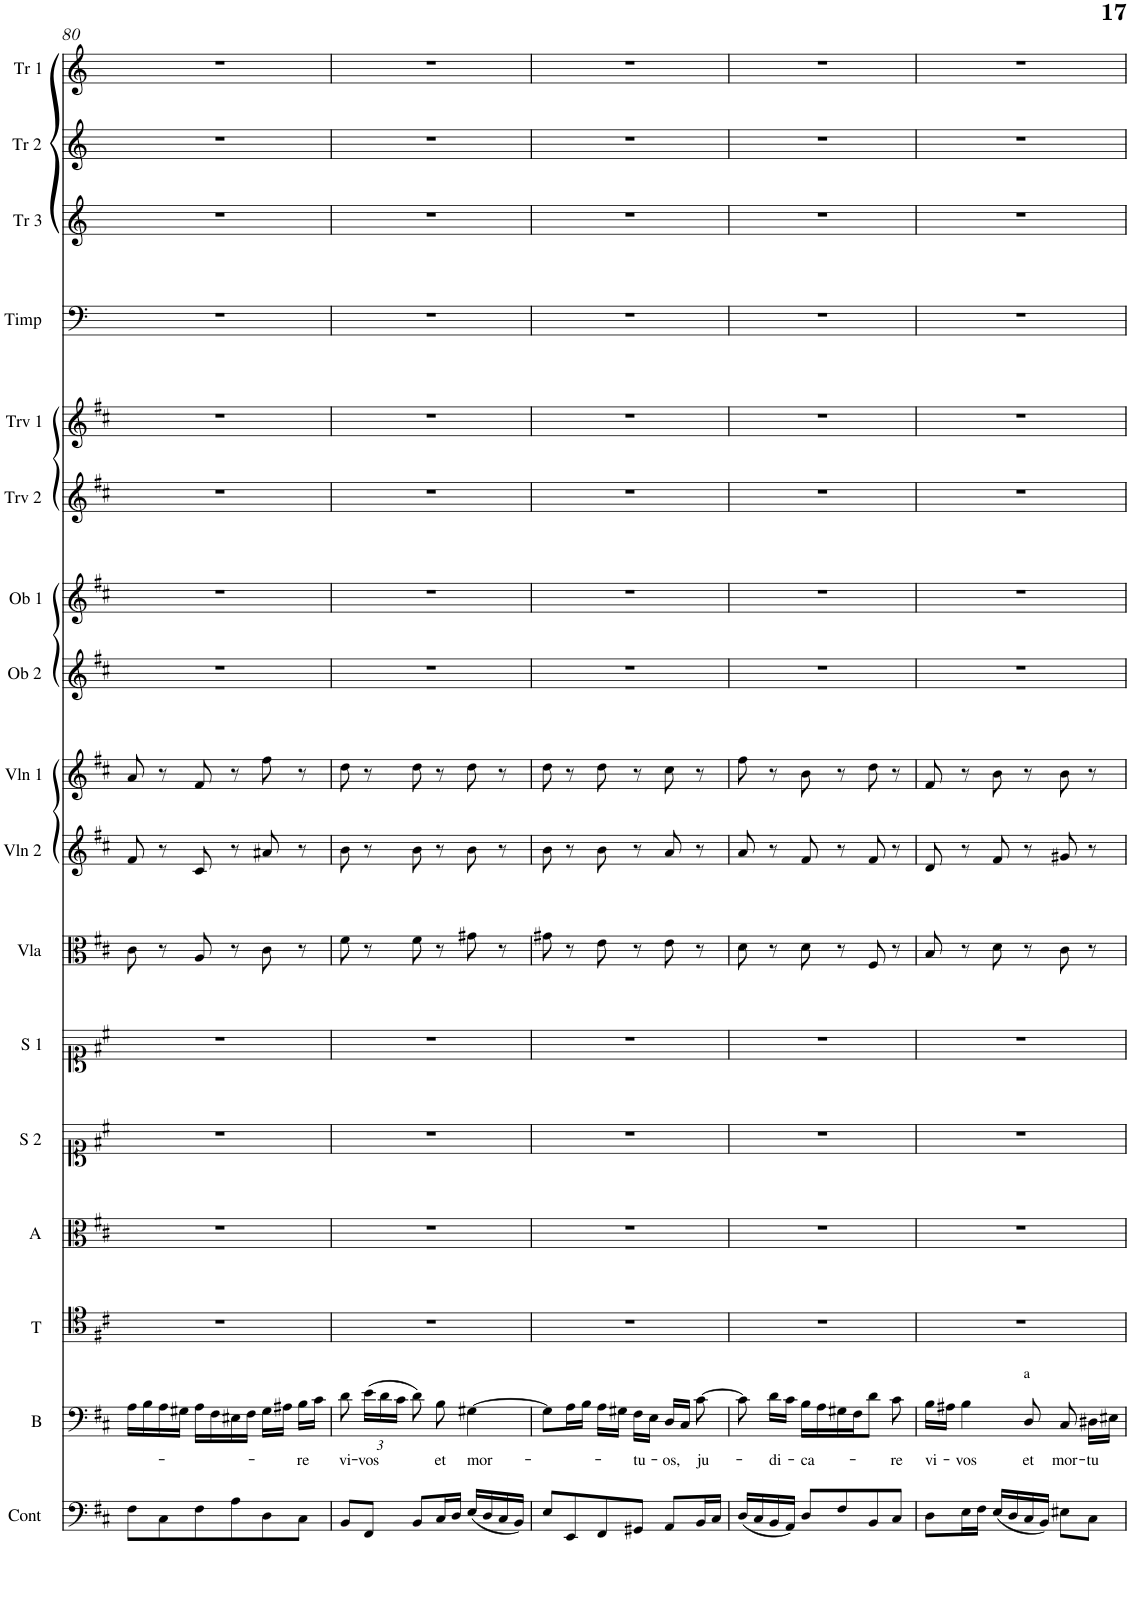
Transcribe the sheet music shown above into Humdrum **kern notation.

**kern	**kern	**text	**kern	**kern	**kern	**kern	**kern	**kern	**kern	**kern	**kern	**kern	**kern	**kern	**kern	**kern	**kern
*part17	*part16	*part16	*part15	*part14	*part13	*part12	*part11	*part10	*part9	*part8	*part7	*part6	*part5	*part4	*part3	*part2	*part1
*staff17	*staff16	*staff16	*staff15	*staff14	*staff13	*staff12	*staff11	*staff10	*staff9	*staff8	*staff7	*staff6	*staff5	*staff4	*staff3	*staff2	*staff1
*I"Continuo	*I"Bass	*	*I"Tenor	*I"Alto	*I"Soprano 2	*I"Soprano 1	*I"Viola	*I"Violin 2	*I"Violin 1	*I"Oboe 2	*I"Oboe 1	*I"Traverso 2	*I"Traverso 1	*I"Timpani	*I"Tromba 3	*I"Tromba 2	*I"Tromba 1
*I'Cont	*I'B	*	*I'T	*I'A	*I'S 2	*I'S 1	*I'Vla	*I'Vln 2	*I'Vln 1	*I'Ob 2	*I'Ob 1	*I'Trv 2	*I'Trv 1	*I'Timp	*I'Tr 3	*I'Tr 2	*I'Tr 1
!!LO:PB:g=z
*clefF4	*clefF4	*	*clefC4	*clefC3	*clefC1	*clefC1	*clefC3	*clefG2	*clefG2	*clefG2	*clefG2	*clefG2	*clefG2	*clefF4	*clefG2	*clefG2	*clefG2
*	*	*	*	*	*	*	*	*	*	*	*	*	*	*Trd-1c-2	*Trd-1c-2	*Trd-1c-2	*Trd-1c-2
*k[f#c#]	*k[f#c#]	*	*k[f#c#]	*k[f#c#]	*k[f#c#]	*k[f#c#]	*k[f#c#]	*k[f#c#]	*k[f#c#]	*k[f#c#]	*k[f#c#]	*k[f#c#]	*k[f#c#]	*k[]	*k[]	*k[]	*k[]
*M3/4	*M3/4	*	*M3/4	*M3/4	*M3/4	*M3/4	*M3/4	*M3/4	*M3/4	*M3/4	*M3/4	*M3/4	*M3/4	*M3/4	*M3/4	*M3/4	*M3/4
=80	=80	=80	=80	=80	=80	=80	=80	=80	=80	=80	=80	=80	=80	=80	=80	=80	=80
8F#\L	16A\LL	.	2.r	2.r	2.r	2.r	8c#\	8f#/	8a/	2.r	2.r	2.r	2.r	2.r	2.r	2.r	2.r
.	16B\	.	.	.	.	.	.	.	.	.	.	.	.	.	.	.	.
8C#\	16A\	.	.	.	.	.	8r	8r	8r	.	.	.	.	.	.	.	.
.	16G#X\JJ	.	.	.	.	.	.	.	.	.	.	.	.	.	.	.	.
8F#\	16A\LL	.	.	.	.	.	8A/	8c#/	8f#/	.	.	.	.	.	.	.	.
.	16F#\	.	.	.	.	.	.	.	.	.	.	.	.	.	.	.	.
8A\	16E#X\	.	.	.	.	.	8r	8r	8r	.	.	.	.	.	.	.	.
.	16F#\JJ	.	.	.	.	.	.	.	.	.	.	.	.	.	.	.	.
8D\	16G#\LL	.	.	.	.	.	8c#\	8a#X/	8ff#\	.	.	.	.	.	.	.	.
.	16A#X\JJ	.	.	.	.	.	.	.	.	.	.	.	.	.	.	.	.
!	!	!LO:LY:b	!	!	!	!	!	!	!	!	!	!	!	!	!	!	!
8C#\J	16B\LL	-re	.	.	.	.	8r	8r	8r	.	.	.	.	.	.	.	.
.	16c#\JJ	.	.	.	.	.	.	.	.	.	.	.	.	.	.	.	.
=81	=81	=81	=81	=81	=81	=81	=81	=81	=81	=81	=81	=81	=81	=81	=81	=81	=81
!	!	!LO:LY:b	!	!	!	!	!	!	!	!	!	!	!	!	!	!	!
8BB/L	8d\	vi-	2.r	2.r	2.r	2.r	8f#\	8b\	8dd\	2.r	2.r	2.r	2.r	2.r	2.r	2.r	2.r
*	*Xbrackettup	*	*	*	*	*	*	*	*	*	*	*	*	*	*	*	*
!	!	!LO:LY:b	!	!	!	!	!	!	!	!	!	!	!	!	!	!	!
8FF#/J	(24e\LL	-vos	.	.	.	.	8r	8r	8r	.	.	.	.	.	.	.	.
.	24d\	.	.	.	.	.	.	.	.	.	.	.	.	.	.	.	.
.	24c#\JJ	.	.	.	.	.	.	.	.	.	.	.	.	.	.	.	.
8BB/L	8d\)	.	.	.	.	.	8f#\	8b\	8dd\	.	.	.	.	.	.	.	.
!	!	!LO:LY:b	!	!	!	!	!	!	!	!	!	!	!	!	!	!	!
16C#/L	8B\	et	.	.	.	.	8r	8r	8r	.	.	.	.	.	.	.	.
16D/JJ	.	.	.	.	.	.	.	.	.	.	.	.	.	.	.	.	.
!	!	!LO:LY:b	!	!	!	!	!	!	!	!	!	!	!	!	!	!	!
(16E/LL	[4G#X\	mor-	.	.	.	.	8g#X\	8b\	8dd\	.	.	.	.	.	.	.	.
16D/	.	.	.	.	.	.	.	.	.	.	.	.	.	.	.	.	.
16C#/	.	.	.	.	.	.	8r	8r	8r	.	.	.	.	.	.	.	.
16BB/JJ)	.	.	.	.	.	.	.	.	.	.	.	.	.	.	.	.	.
=82	=82	=82	=82	=82	=82	=82	=82	=82	=82	=82	=82	=82	=82	=82	=82	=82	=82
8E/L	8G#\L]	.	2.r	2.r	2.r	2.r	8g#X\	8b\	8dd\	2.r	2.r	2.r	2.r	2.r	2.r	2.r	2.r
8EE/	16A\L	.	.	.	.	.	8r	8r	8r	.	.	.	.	.	.	.	.
.	16B\JJ	.	.	.	.	.	.	.	.	.	.	.	.	.	.	.	.
8FF#/	16A\LL	.	.	.	.	.	8e\	8b\	8dd\	.	.	.	.	.	.	.	.
.	16G#X\JJ	.	.	.	.	.	.	.	.	.	.	.	.	.	.	.	.
!	!	!LO:LY:b	!	!	!	!	!	!	!	!	!	!	!	!	!	!	!
8GG#X/J	16F#\LL	-tu-	.	.	.	.	8r	8r	8r	.	.	.	.	.	.	.	.
.	16E\JJ	.	.	.	.	.	.	.	.	.	.	.	.	.	.	.	.
!	!	!LO:LY:b	!	!	!	!	!	!	!	!	!	!	!	!	!	!	!
8AA/L	16D/LL	-os,	.	.	.	.	8e\	8a/	8cc#\	.	.	.	.	.	.	.	.
.	16C#/JJ	.	.	.	.	.	.	.	.	.	.	.	.	.	.	.	.
!	!	!LO:LY:b	!	!	!	!	!	!	!	!	!	!	!	!	!	!	!
16BB/L	[8c#\	ju-	.	.	.	.	8r	8r	8r	.	.	.	.	.	.	.	.
16C#/JJ	.	.	.	.	.	.	.	.	.	.	.	.	.	.	.	.	.
=83	=83	=83	=83	=83	=83	=83	=83	=83	=83	=83	=83	=83	=83	=83	=83	=83	=83
(16D/LL	8c#\]	.	2.r	2.r	2.r	2.r	8d\	8a/	8ff#\	2.r	2.r	2.r	2.r	2.r	2.r	2.r	2.r
16C#/	.	.	.	.	.	.	.	.	.	.	.	.	.	.	.	.	.
!	!	!LO:LY:b	!	!	!	!	!	!	!	!	!	!	!	!	!	!	!
16BB/	16d\LL	-di-	.	.	.	.	8r	8r	8r	.	.	.	.	.	.	.	.
16AA/JJ)	16c#\JJ	.	.	.	.	.	.	.	.	.	.	.	.	.	.	.	.
!	!	!LO:LY:b	!	!	!	!	!	!	!	!	!	!	!	!	!	!	!
8D/L	16B\LL	-ca-	.	.	.	.	8d\	8f#/	8b\	.	.	.	.	.	.	.	.
.	16A\	.	.	.	.	.	.	.	.	.	.	.	.	.	.	.	.
8F#/	16G#X\	.	.	.	.	.	8r	8r	8r	.	.	.	.	.	.	.	.
.	16F#\J	.	.	.	.	.	.	.	.	.	.	.	.	.	.	.	.
8BB/	8d\J	.	.	.	.	.	8F#/	8f#/	8dd\	.	.	.	.	.	.	.	.
!	!	!LO:LY:b	!	!	!	!	!	!	!	!	!	!	!	!	!	!	!
8C#/J	8c#\	-re	.	.	.	.	8r	8r	8r	.	.	.	.	.	.	.	.
=84	=84	=84	=84	=84	=84	=84	=84	=84	=84	=84	=84	=84	=84	=84	=84	=84	=84
!	!	!LO:LY:b	!	!	!	!	!	!	!	!	!	!	!	!	!	!	!
8D\L	16B\LL	vi-	2.r	2.r	2.r	2.r	8B/	8d/	8f#/	2.r	2.r	2.r	2.r	2.r	2.r	2.r	2.r
.	16A#X\JJ	.	.	.	.	.	.	.	.	.	.	.	.	.	.	.	.
!	!	!LO:LY:b	!	!	!	!	!	!	!	!	!	!	!	!	!	!	!
16E\L	4B\	-vos	.	.	.	.	8r	8r	8r	.	.	.	.	.	.	.	.
16F#\JJ	.	.	.	.	.	.	.	.	.	.	.	.	.	.	.	.	.
(16E/LL	.	.	.	.	.	.	8d\	8f#/	8b\	.	.	.	.	.	.	.	.
16D/	.	.	.	.	.	.	.	.	.	.	.	.	.	.	.	.	.
!	!LO:TX:a:t=a	!	!	!	!	!	!	!	!	!	!	!	!	!	!	!	!
!	!	!LO:LY:b	!	!	!	!	!	!	!	!	!	!	!	!	!	!	!
16C#/	8D/	et	.	.	.	.	8r	8r	8r	.	.	.	.	.	.	.	.
16BB/JJ)	.	.	.	.	.	.	.	.	.	.	.	.	.	.	.	.	.
!	!	!LO:LY:b	!	!	!	!	!	!	!	!	!	!	!	!	!	!	!
8E#X\L	8C#/	mor-	.	.	.	.	8c#\	8g#X/	8b\	.	.	.	.	.	.	.	.
!	!	!LO:LY:b	!	!	!	!	!	!	!	!	!	!	!	!	!	!	!
8C#\J	16D#X\LL	-tu	.	.	.	.	8r	8r	8r	.	.	.	.	.	.	.	.
.	16E#X\JJ	.	.	.	.	.	.	.	.	.	.	.	.	.	.	.	.
=	=	=	=	=	=	=	=	=	=	=	=	=	=	=	=	=	=
*-	*-	*-	*-	*-	*-	*-	*-	*-	*-	*-	*-	*-	*-	*-	*-	*-	*-
